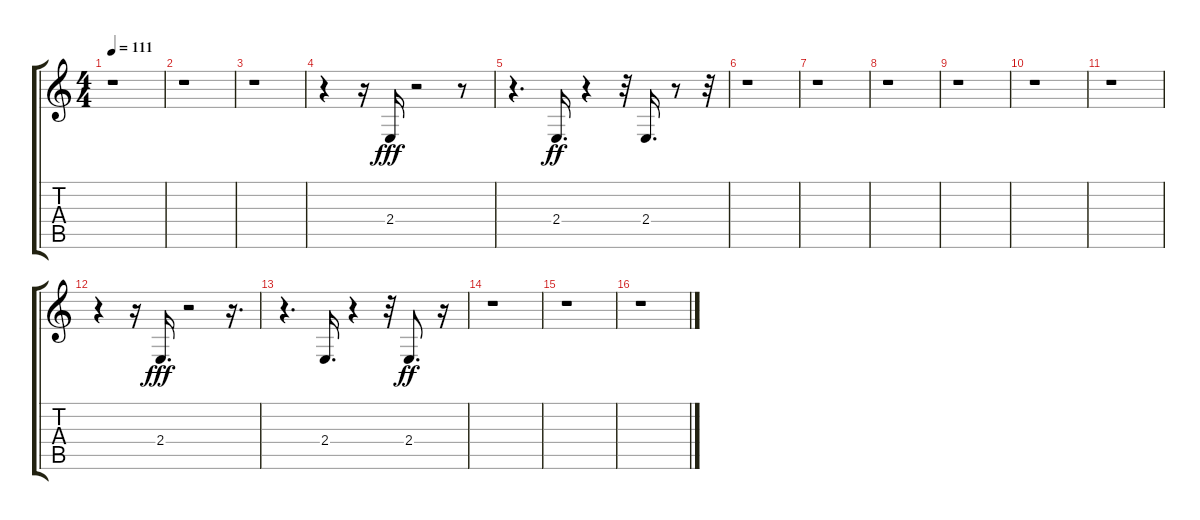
\track "" {instrument synthstrings1}
\staff {score tabs}
\tuning (E4 B3 G3 D3 A2 E2) {hide}
\ts (4 4)
\tempo 111
\clef g2
\ks c
r.1{dy fff} |
r.1 |
r.1 |
r.4 r.16 2.4.16 r.2 r.8 |
r.4{d} 2.4.16{d dy ff} r.4 r.32 2.4.16{d} r.8 r.32 |
r.1 |
r.1 |
r.1 |
r.1 |
r.1 |
r.1 |
r.4 r.16 2.4.16{d dy fff} r.2 r.16{d} |
r.4{d} 2.4.16{d} r.4 r.32 2.4.8{d dy ff} r.16 |
r.1 |
r.1 |
r.1
